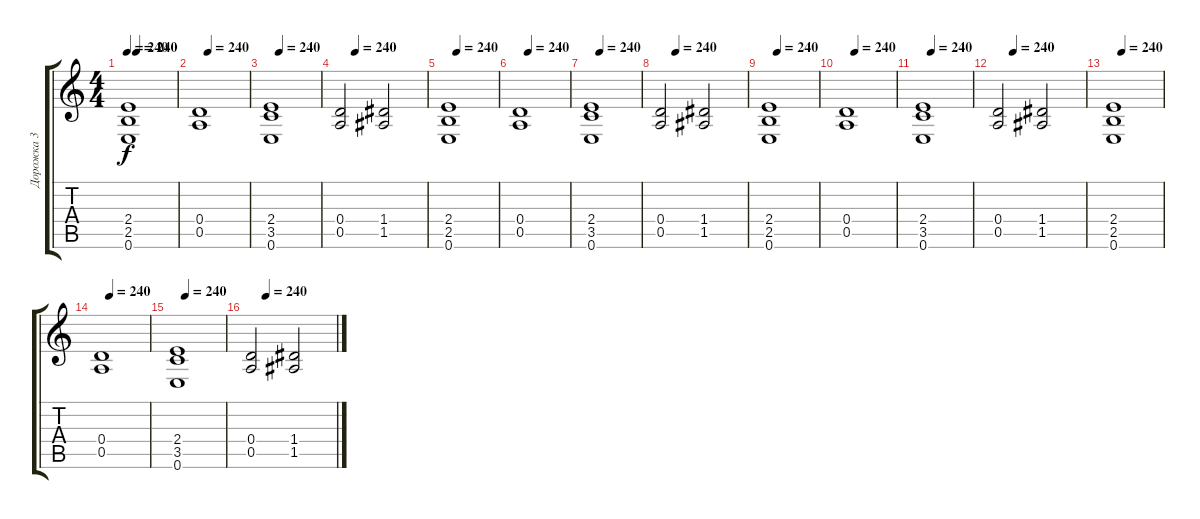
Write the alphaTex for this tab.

\track ("Дорожка 3" "Дорожка 3") {instrument electricguitarclean}
\staff {score tabs}
\tuning (E4 B3 G3 D3 A2 E2) {hide}
\ts (4 4)
\tempo 240
\tempo (240 0.1875)
\clef g2
\ks c
(2.4 2.5 0.6).1{dy f volume 11 balance 8 instrument distortionguitar} |
\tempo (240 0.1875)
(0.4 0.5).1 |
\tempo (240 0.1875)
(2.4 3.5 0.6).1 |
\tempo (240 0.1875)
(0.4 0.5).2 (1.4 1.5).2 |
\tempo (240 0.1875)
(2.4 2.5 0.6).1{volume 11 balance 8 instrument distortionguitar} |
\tempo (240 0.1875)
(0.4 0.5).1 |
\tempo (240 0.1875)
(2.4 3.5 0.6).1 |
\tempo (240 0.1875)
(0.4 0.5).2 (1.4 1.5).2 |
\tempo (240 0.1875)
(2.4 2.5 0.6).1{volume 11 balance 8 instrument distortionguitar} |
\tempo (240 0.1875)
(0.4 0.5).1 |
\tempo (240 0.1875)
(2.4 3.5 0.6).1 |
\tempo (240 0.1875)
(0.4 0.5).2 (1.4 1.5).2 |
\tempo (240 0.1875)
(2.4 2.5 0.6).1{volume 11 balance 8 instrument distortionguitar} |
\tempo (240 0.1875)
(0.4 0.5).1 |
\tempo (240 0.1875)
(2.4 3.5 0.6).1 |
\tempo (240 0.1875)
(0.4 0.5).2 (1.4 1.5).2
